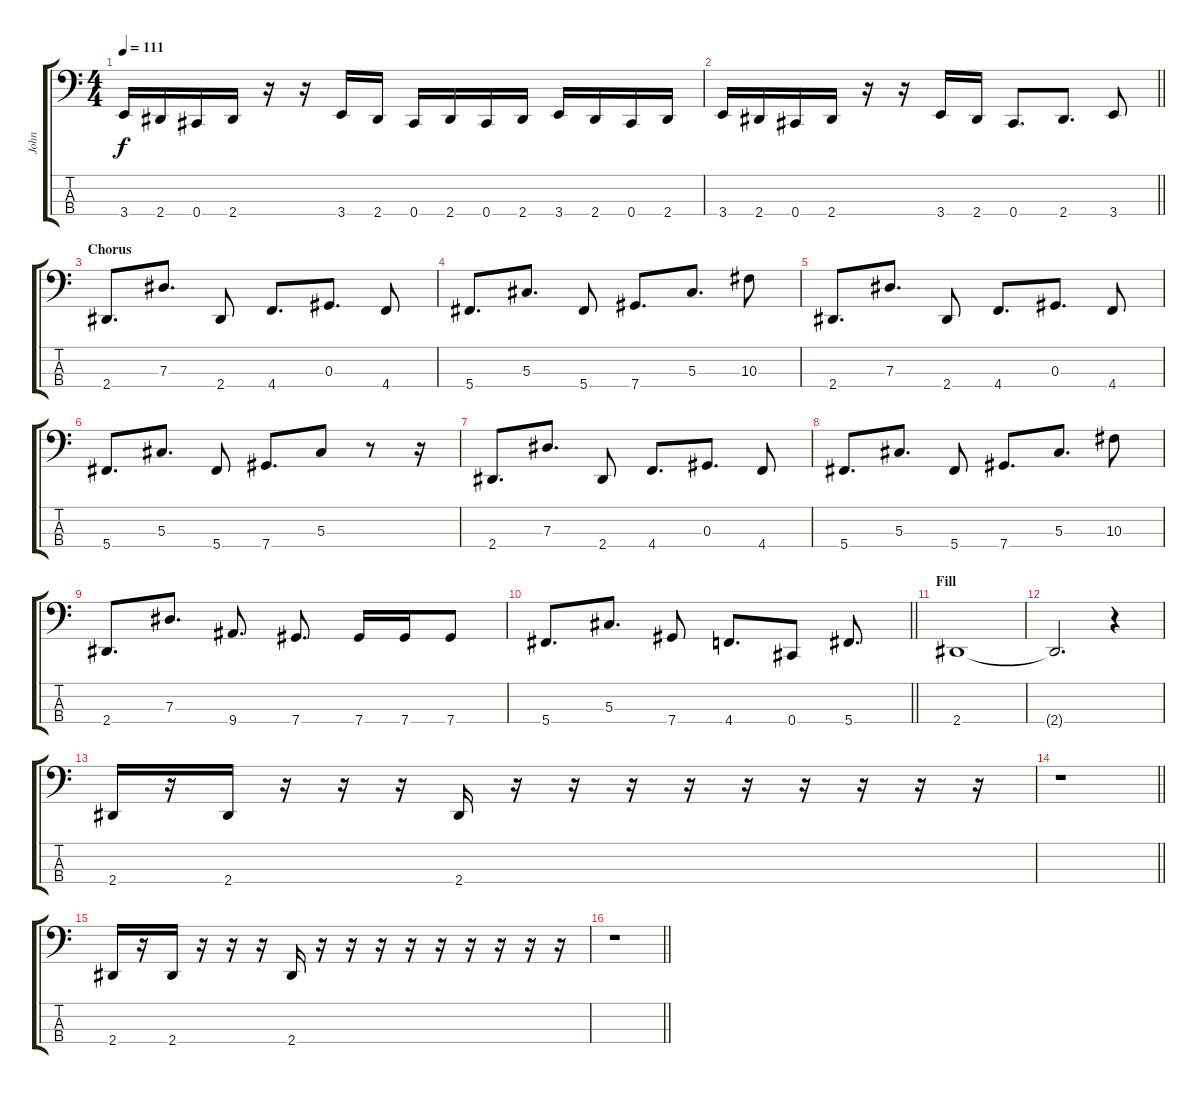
\track ("John" "John") {instrument electricbassfinger}
\staff {score tabs}
\tuning (Gb2 Db2 Ab1 Db1) {hide}
\ts (4 4)
\tempo 111
\clef f4
\ks c
3.4.16{dy f} 2.4.16 0.4.16 2.4.16 r.16 r.16 3.4.16 2.4.16 0.4.16 2.4.16 0.4.16 2.4.16 3.4.16 2.4.16 0.4.16 2.4.16 |
\barLineRight lightlight
3.4.16 2.4.16 0.4.16 2.4.16 r.16 r.16 3.4.16 2.4.16 0.4.8{d} 2.4.8{d} 3.4.8 |
\section ("" "Chorus")
2.4.8{d} 7.3.8{d} 2.4.8 4.4.8{d} 0.3.8{d} 4.4.8 |
5.4.8{d} 5.3.8{d} 5.4.8 7.4.8{d} 5.3.8{d} 10.3.8 |
2.4.8{d} 7.3.8{d} 2.4.8 4.4.8{d} 0.3.8{d} 4.4.8 |
5.4.8{d} 5.3.8{d} 5.4.8 7.4.8{d} 5.3.8 r.8 r.16 |
2.4.8{d} 7.3.8{d} 2.4.8 4.4.8{d} 0.3.8{d} 4.4.8 |
5.4.8{d} 5.3.8{d} 5.4.8 7.4.8{d} 5.3.8{d} 10.3.8 |
2.4.8{d} 7.3.8{d} 9.4.8{d} 7.4.8{d} 7.4.16 7.4.16 7.4.8 |
\barLineRight lightlight
5.4.8{d} 5.3.8{d} 7.4.8 4.4.8{d} 0.4.8 5.4.8{d} |
\section ("" "Fill")
2.4.1 |
2.4{t}.2{d} r.4 |
2.4.16 r.16 2.4.16 r.16 r.16 r.16 2.4.16 r.16 r.16 r.16 r.16 r.16 r.16 r.16 r.16 r.16 |
\barLineRight lightlight
r.1 |
2.4.16 r.16 2.4.16 r.16 r.16 r.16 2.4.16 r.16 r.16 r.16 r.16 r.16 r.16 r.16 r.16 r.16 |
\barLineRight lightlight
r.1
